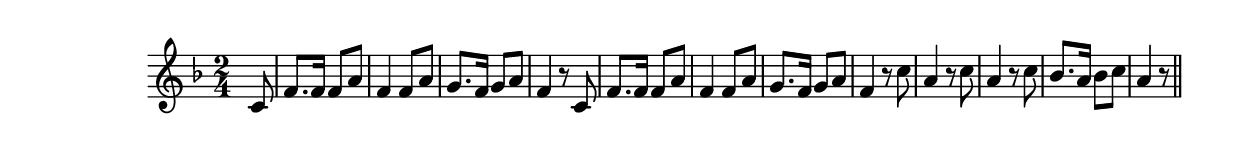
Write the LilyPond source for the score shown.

\version "2.19.49"
%{\header {
  title = "Dans la Forêt Lointaine (France)"
  composer = "anonymous"
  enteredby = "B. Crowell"
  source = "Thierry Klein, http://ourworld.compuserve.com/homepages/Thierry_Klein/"
}%}
\score{{\key f \major
\time 2/4
%{\tempo 4=100
%}\relative c' {
  \partial 8
  c8 | f8. f16 f8 a | f4 f8 a | g8. f16 g8 a | f4 r8 c8 |
  f8. f16 f8 a | f4 f8 a | g8. f16 g8 a | f4 r8 c' |
  a4 r8 c8 | a4 r8 c | bes8. a16 bes8 c | a4 r8
  \bar "||"
}

}}
